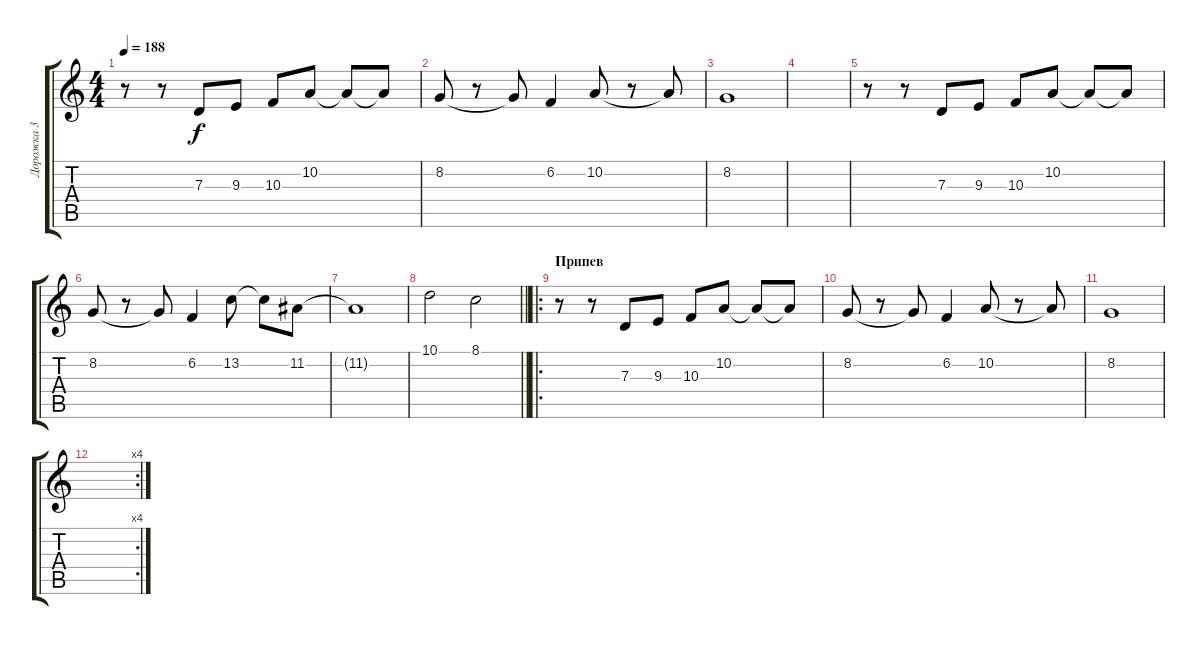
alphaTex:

\track ("Дорожка 3" "Дорожка 3") {instrument trombone}
\staff {score tabs}
\tuning (E4 B3 G3 D3 A2 E2) {hide}
\ts (4 4)
\tempo 188
\clef g2
\ks c
r.8{dy f} r.8 7.3.8 9.3.8 10.3.8 10.2.8 10.2{t}.8 10.2{t}.8 |
8.2.8 r.8 8.2{t}.8 6.2.4 10.2.8 r.8 10.2{t}.8 |
8.2.1 |
|
r.8 r.8 7.3.8 9.3.8 10.3.8 10.2.8 10.2{t}.8 10.2{t}.8 |
8.2.8 r.8 8.2{t}.8 6.2.4 13.2.8 13.2{t}.8 11.2.8 |
11.2{t}.1 |
\barLineRight lightlight
10.1.2 8.1.2 |
\ro
\section ("" "Припев")
r.8 r.8 7.3.8 9.3.8 10.3.8 10.2.8 10.2{t}.8 10.2{t}.8 |
8.2.8 r.8 8.2{t}.8 6.2.4 10.2.8 r.8 10.2{t}.8 |
8.2.1 |
\rc 4
